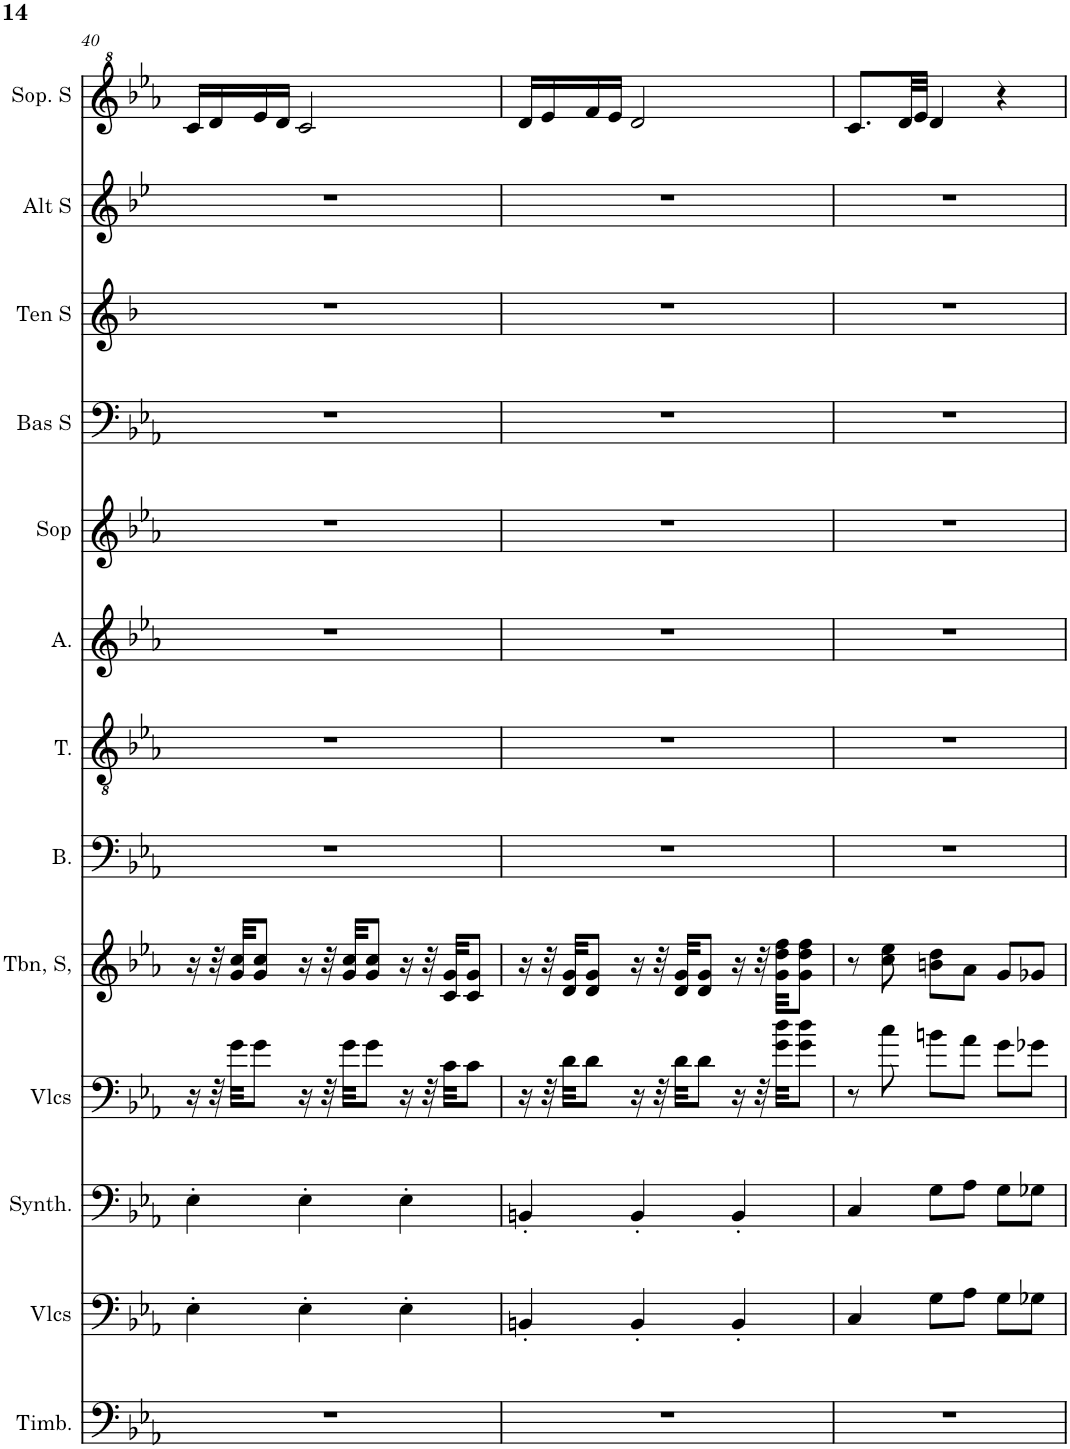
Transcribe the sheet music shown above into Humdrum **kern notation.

**kern	**kern	**kern	**kern	**kern	**kern	**kern	**kern	**kern	**kern	**kern	**kern	**kern
*part13	*part12	*part11	*part10	*part9	*part8	*part7	*part6	*part5	*part4	*part3	*part2	*part1
*staff13	*staff12	*staff11	*staff10	*staff9	*staff8	*staff7	*staff6	*staff5	*staff4	*staff3	*staff2	*staff1
*I"Timbales, Staff-1	*I"Violoncelles, D'Bass/Strings, etc	*I"Synthétiseur d'instruments à cordes, Synth strings, etc	*I"Violoncelles, Synth strings 2	*I"Trombone Soprano, 1st violins	*I"Basse	*I"Ténor	*I"Alto	*I"Soprano	*I"Basse Solo	*I"Tenor Solo	*I"Alto Solo	*I"Soprano Solo
*I'Timb.	*I'Vlcs	*I'Synth.	*I'Vlcs	*I'Tbn, S,	*I'B.	*I'T.	*I'A.	*I'Sop	*I'Bas S	*I'Ten S	*I'Alt S	*I'Sop. S
!!LO:PB:g=z
*clefF4	*clefF4	*clefF4	*clefF4	*clefG2	*clefF4	*clefGv2	*clefG2	*clefG2	*clefF4	*clefG2	*clefG2	*clefG^2
*	*	*	*	*	*	*	*	*	*	*Trd8c14	*Trd4c7	*
*k[b-e-a-]	*k[b-e-a-]	*k[b-e-a-]	*k[b-e-a-]	*k[b-e-a-]	*k[b-e-a-]	*k[b-e-a-]	*k[b-e-a-]	*k[b-e-a-]	*k[b-e-a-]	*k[b-]	*k[b-e-]	*k[b-e-a-]
*M3/4	*M3/4	*M3/4	*M3/4	*M3/4	*M3/4	*M3/4	*M3/4	*M3/4	*M3/4	*M3/4	*M3/4	*M3/4
=40	=40	=40	=40	=40	=40	=40	=40	=40	=40	=40	=40	=40
2.r	4E-'\	4E-'\	16r	16r	2.r	2.r	2.r	2.r	2.r	2.r	2.r	16cc/LL
.	.	.	32r	32r	.	.	.	.	.	.	.	16dd/
.	.	.	32g\KKL	32g/ 32cc/KKL	.	.	.	.	.	.	.	.
.	.	.	8g\J	8g/ 8cc/J	.	.	.	.	.	.	.	16ee-/
.	.	.	.	.	.	.	.	.	.	.	.	16dd/JJ
.	4E-'\	4E-'\	16r	16r	.	.	.	.	.	.	.	2cc/
.	.	.	32r	32r	.	.	.	.	.	.	.	.
.	.	.	32g\KKL	32g/ 32cc/KKL	.	.	.	.	.	.	.	.
.	.	.	8g\J	8g/ 8cc/J	.	.	.	.	.	.	.	.
.	4E-'\	4E-'\	16r	16r	.	.	.	.	.	.	.	.
.	.	.	32r	32r	.	.	.	.	.	.	.	.
.	.	.	32c\KKL	32c/ 32g/KKL	.	.	.	.	.	.	.	.
.	.	.	8c\J	8c/ 8g/J	.	.	.	.	.	.	.	.
=41	=41	=41	=41	=41	=41	=41	=41	=41	=41	=41	=41	=41
2.r	4BBn'/	4BBn'/	16r	16r	2.r	2.r	2.r	2.r	2.r	2.r	2.r	16dd/LL
.	.	.	32r	32r	.	.	.	.	.	.	.	16ee-/
.	.	.	32d\KKL	32d/ 32g/KKL	.	.	.	.	.	.	.	.
.	.	.	8d\J	8d/ 8g/J	.	.	.	.	.	.	.	16ff/
.	.	.	.	.	.	.	.	.	.	.	.	16ee-/JJ
.	4BB'/	4BB'/	16r	16r	.	.	.	.	.	.	.	2dd/
.	.	.	32r	32r	.	.	.	.	.	.	.	.
.	.	.	32d\KKL	32d/ 32g/KKL	.	.	.	.	.	.	.	.
.	.	.	8d\J	8d/ 8g/J	.	.	.	.	.	.	.	.
.	4BB'/	4BB'/	16r	16r	.	.	.	.	.	.	.	.
.	.	.	32r	32r	.	.	.	.	.	.	.	.
.	.	.	32g\ 32dd\KKL	32g\ 32dd\ 32ff\KKL	.	.	.	.	.	.	.	.
.	.	.	8g\ 8dd\J	8g\ 8dd\ 8ff\J	.	.	.	.	.	.	.	.
=42	=42	=42	=42	=42	=42	=42	=42	=42	=42	=42	=42	=42
2.r	4C/	4C/	8r	8r	2.r	2.r	2.r	2.r	2.r	2.r	2.r	8.cc/L
.	.	.	8cc\	8cc\ 8ee-\	.	.	.	.	.	.	.	.
.	.	.	.	.	.	.	.	.	.	.	.	32dd/LL
.	.	.	.	.	.	.	.	.	.	.	.	32ee-/JJJ
.	8G\L	8G\L	8bn\L	8bn\ 8dd\L	.	.	.	.	.	.	.	4dd/
.	8A-\J	8A-\J	8a-\J	8a-\J	.	.	.	.	.	.	.	.
.	8G\L	8G\L	8g\L	8g/L	.	.	.	.	.	.	.	4r
.	8G-X\J	8G-X\J	8g-X\J	8g-X/J	.	.	.	.	.	.	.	.
=	=	=	=	=	=	=	=	=	=	=	=	=
*-	*-	*-	*-	*-	*-	*-	*-	*-	*-	*-	*-	*-
